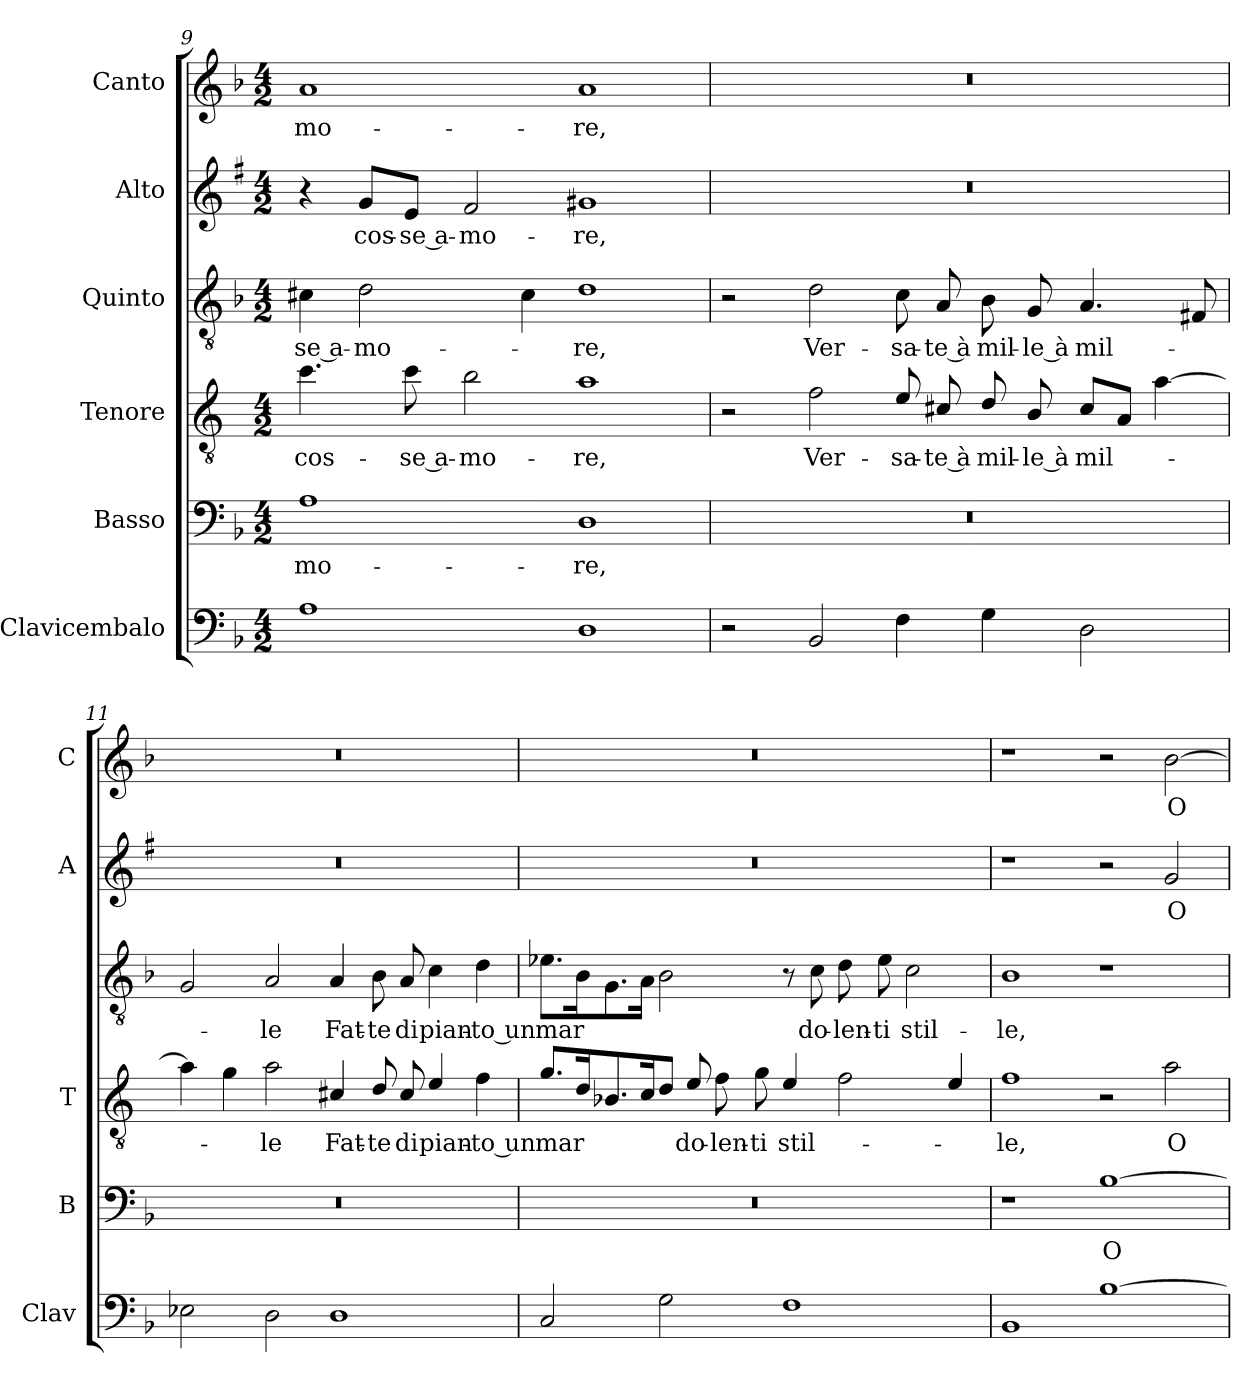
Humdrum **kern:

**kern	**kern	**text	**kern	**text	**kern	**text	**kern	**text	**kern	**text
*part6	*part5	*part5	*part4	*part4	*part3	*part3	*part2	*part2	*part1	*part1
*staff6	*staff5	*staff5	*staff4	*staff4	*staff3	*staff3	*staff2	*staff2	*staff1	*staff1
*I"Clavicembalo	*I"Basso	*	*I"Tenore	*	*I"Quinto	*	*I"Alto	*	*I"Canto	*
*I'Clav	*I'B	*	*I'T	*	*	*	*I'A	*	*I'C	*
*clefF4	*clefF4	*	*clefGv2	*	*clefGv2	*	*clefG2	*	*clefG2	*
*	*	*	*ITrd4c7	*	*	*	*ITrd1c2	*	*	*
*k[b-]	*k[b-]	*	*k[b-]	*	*k[b-]	*	*k[b-]	*	*k[b-]	*
*F:	*F:	*	*F:	*	*F:	*	*F:	*	*F:	*
*M4/2	*M4/2	*	*M4/2	*	*M4/2	*	*M4/2	*	*M4/2	*
=9	=9	=9	=9	=9	=9	=9	=9	=9	=9	=9
!	!	!LO:LY:b	!	!LO:LY:b	!	!LO:LY:b	!	!	!	!LO:LY:b
1A	1A	-mo-	4.f\	-cos-	4c#X\	-se a-	4r	.	1a	-mo-
!	!	!	!	!	!	!LO:LY:b	!	!LO:LY:b	!	!
.	.	.	.	.	2d\	-mo-	8f/L	-cos-	.	.
!	!	!	!	!LO:LY:b	!	!	!	!LO:LY:b	!	!
.	.	.	8f\	-se a-	.	.	8d/J	-se a-	.	.
!	!	!	!	!LO:LY:b	!	!	!	!LO:LY:b	!	!
.	.	.	2e\	-mo-	.	.	2e/	-mo-	.	.
.	.	.	.	.	4c#\	.	.	.	.	.
!	!	!LO:LY:b	!	!LO:LY:b	!	!LO:LY:b	!	!LO:LY:b	!	!LO:LY:b
1D	1D	-re,	1d	-re,	1d	-re,	1f#X	-re,	1a	-re,
!!LO:LB:g=z
=10	=10	=10	=10	=10	=10	=10	=10	=10	=10	=10
2r	0r	.	2r	.	2r	.	0r	.	0r	.
!	!	!	!	!LO:LY:b	!	!LO:LY:b	!	!	!	!
2BB-/	.	.	2B-\	Ver-	2d\	Ver-	.	.	.	.
!	!	!	!	!LO:LY:b	!	!LO:LY:b	!	!	!	!
4F\	.	.	8A/	-sa-	8c\	-sa-	.	.	.	.
!	!	!	!	!LO:LY:b	!	!LO:LY:b	!	!	!	!
.	.	.	8F#X/	-te à	8A/	-te à	.	.	.	.
!	!	!	!	!LO:LY:b	!	!LO:LY:b	!	!	!	!
4G\	.	.	8G/	mil-	8B-\	mil-	.	.	.	.
!	!	!	!	!LO:LY:b	!	!LO:LY:b	!	!	!	!
.	.	.	8E/	-le à	8G/	-le à	.	.	.	.
!	!	!	!	!LO:LY:b	!	!LO:LY:b	!	!	!	!
2D\	.	.	8F#/L	mil-	4.A/	mil-	.	.	.	.
.	.	.	8D/J	.	.	.	.	.	.	.
.	.	.	[4d\	.	.	.	.	.	.	.
.	.	.	.	.	8F#X/	.	.	.	.	.
=11	=11	=11	=11	=11	=11	=11	=11	=11	=11	=11
2E-X\	0r	.	4d\]	.	2G/	.	0r	.	0r	.
.	.	.	4c\	.	.	.	.	.	.	.
!	!	!	!	!LO:LY:b	!	!LO:LY:b	!	!	!	!
2D\	.	.	2d\	-le	2A/	-le	.	.	.	.
!	!	!	!	!LO:LY:b	!	!LO:LY:b	!	!	!	!
1D	.	.	4F#X/	Fat-	4A/	Fat-	.	.	.	.
!	!	!	!	!LO:LY:b	!	!LO:LY:b	!	!	!	!
.	.	.	8G/	-te	8B-\	-te	.	.	.	.
!	!	!	!	!LO:LY:b	!	!LO:LY:b	!	!	!	!
.	.	.	8F#/	di	8A/	di	.	.	.	.
!	!	!	!	!LO:LY:b	!	!LO:LY:b	!	!	!	!
.	.	.	4A/	pian-	4c\	pian-	.	.	.	.
!	!	!	!	!LO:LY:b	!	!LO:LY:b	!	!	!	!
.	.	.	4B-\	-to un	4d\	-to un	.	.	.	.
=12	=12	=12	=12	=12	=12	=12	=12	=12	=12	=12
!	!	!	!	!LO:LY:b	!	!LO:LY:b	!	!	!	!
2C/	0r	.	8.c/L	mar	8.e-X\L	mar	0r	.	0r	.
.	.	.	16G/k	.	16B-\k	.	.	.	.	.
.	.	.	8.E-X/	.	8.G\	.	.	.	.	.
.	.	.	16F/k	.	16A\Jk	.	.	.	.	.
2G\	.	.	8G/J	.	2B-\	.	.	.	.	.
!	!	!	!	!LO:LY:b	!	!	!	!	!	!
.	.	.	8A/	do-	.	.	.	.	.	.
!	!	!	!	!LO:LY:b	!	!	!	!	!	!
.	.	.	8B-\	-len-	.	.	.	.	.	.
!	!	!	!	!LO:LY:b	!	!	!	!	!	!
.	.	.	8c\	-ti	.	.	.	.	.	.
!	!	!	!	!LO:LY:b	!	!	!	!	!	!
1F	.	.	4A/	stil-	8r	.	.	.	.	.
!	!	!	!	!	!	!LO:LY:b	!	!	!	!
.	.	.	.	.	8c\	do-	.	.	.	.
!	!	!	!	!	!	!LO:LY:b	!	!	!	!
.	.	.	2B-\	.	8d\	-len-	.	.	.	.
!	!	!	!	!	!	!LO:LY:b	!	!	!	!
.	.	.	.	.	8e-\	-ti	.	.	.	.
!	!	!	!	!	!	!LO:LY:b	!	!	!	!
.	.	.	.	.	2c\	stil-	.	.	.	.
.	.	.	4A/	.	.	.	.	.	.	.
!!LO:PB:g=z
=13	=13	=13	=13	=13	=13	=13	=13	=13	=13	=13
!	!	!	!	!LO:LY:b	!	!LO:LY:b	!	!	!	!
1BB-	1r	.	1B-	-le,	1B-	-le,	1r	.	1r	.
!	!	!LO:LY:b	!	!	!	!	!	!	!	!
[1B-	[1B-	O	2r	.	1r	.	2r	.	2r	.
!	!	!	!	!LO:LY:b	!	!	!	!LO:LY:b	!	!LO:LY:b
.	.	.	2d\	O	.	.	2f/	O	[2b-\	O
=	=	=	=	=	=	=	=	=	=	=
*-	*-	*-	*-	*-	*-	*-	*-	*-	*-	*-
